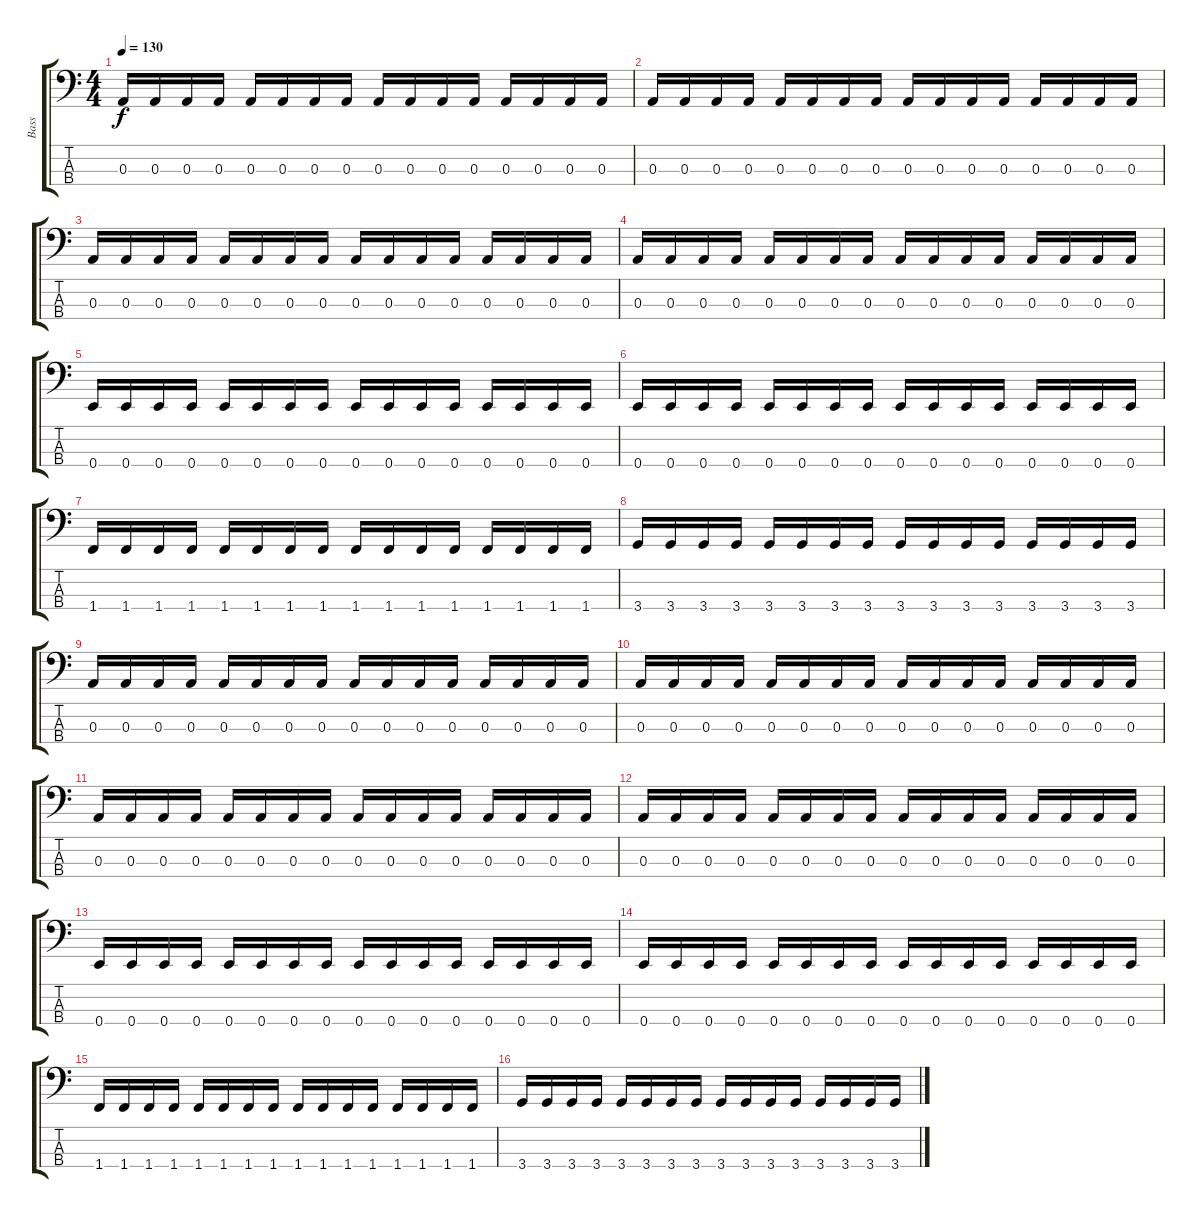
\track ("Bass" "Bass") {instrument electricbassfinger}
\staff {score tabs}
\tuning (G2 D2 A1 E1) {hide}
\ts (4 4)
\tempo 130
\clef f4
\ks c
0.3.16{dy f} 0.3.16 0.3.16 0.3.16 0.3.16 0.3.16 0.3.16 0.3.16 0.3.16 0.3.16 0.3.16 0.3.16 0.3.16 0.3.16 0.3.16 0.3.16 |
0.3.16 0.3.16 0.3.16 0.3.16 0.3.16 0.3.16 0.3.16 0.3.16 0.3.16 0.3.16 0.3.16 0.3.16 0.3.16 0.3.16 0.3.16 0.3.16 |
0.3.16 0.3.16 0.3.16 0.3.16 0.3.16 0.3.16 0.3.16 0.3.16 0.3.16 0.3.16 0.3.16 0.3.16 0.3.16 0.3.16 0.3.16 0.3.16 |
0.3.16 0.3.16 0.3.16 0.3.16 0.3.16 0.3.16 0.3.16 0.3.16 0.3.16 0.3.16 0.3.16 0.3.16 0.3.16 0.3.16 0.3.16 0.3.16 |
0.4.16 0.4.16 0.4.16 0.4.16 0.4.16 0.4.16 0.4.16 0.4.16 0.4.16 0.4.16 0.4.16 0.4.16 0.4.16 0.4.16 0.4.16 0.4.16 |
0.4.16 0.4.16 0.4.16 0.4.16 0.4.16 0.4.16 0.4.16 0.4.16 0.4.16 0.4.16 0.4.16 0.4.16 0.4.16 0.4.16 0.4.16 0.4.16 |
1.4.16 1.4.16 1.4.16 1.4.16 1.4.16 1.4.16 1.4.16 1.4.16 1.4.16 1.4.16 1.4.16 1.4.16 1.4.16 1.4.16 1.4.16 1.4.16 |
3.4.16 3.4.16 3.4.16 3.4.16 3.4.16 3.4.16 3.4.16 3.4.16 3.4.16 3.4.16 3.4.16 3.4.16 3.4.16 3.4.16 3.4.16 3.4.16 |
0.3.16 0.3.16 0.3.16 0.3.16 0.3.16 0.3.16 0.3.16 0.3.16 0.3.16 0.3.16 0.3.16 0.3.16 0.3.16 0.3.16 0.3.16 0.3.16 |
0.3.16 0.3.16 0.3.16 0.3.16 0.3.16 0.3.16 0.3.16 0.3.16 0.3.16 0.3.16 0.3.16 0.3.16 0.3.16 0.3.16 0.3.16 0.3.16 |
0.3.16 0.3.16 0.3.16 0.3.16 0.3.16 0.3.16 0.3.16 0.3.16 0.3.16 0.3.16 0.3.16 0.3.16 0.3.16 0.3.16 0.3.16 0.3.16 |
0.3.16 0.3.16 0.3.16 0.3.16 0.3.16 0.3.16 0.3.16 0.3.16 0.3.16 0.3.16 0.3.16 0.3.16 0.3.16 0.3.16 0.3.16 0.3.16 |
0.4.16 0.4.16 0.4.16 0.4.16 0.4.16 0.4.16 0.4.16 0.4.16 0.4.16 0.4.16 0.4.16 0.4.16 0.4.16 0.4.16 0.4.16 0.4.16 |
0.4.16 0.4.16 0.4.16 0.4.16 0.4.16 0.4.16 0.4.16 0.4.16 0.4.16 0.4.16 0.4.16 0.4.16 0.4.16 0.4.16 0.4.16 0.4.16 |
1.4.16 1.4.16 1.4.16 1.4.16 1.4.16 1.4.16 1.4.16 1.4.16 1.4.16 1.4.16 1.4.16 1.4.16 1.4.16 1.4.16 1.4.16 1.4.16 |
3.4.16 3.4.16 3.4.16 3.4.16 3.4.16 3.4.16 3.4.16 3.4.16 3.4.16 3.4.16 3.4.16 3.4.16 3.4.16 3.4.16 3.4.16 3.4.16
